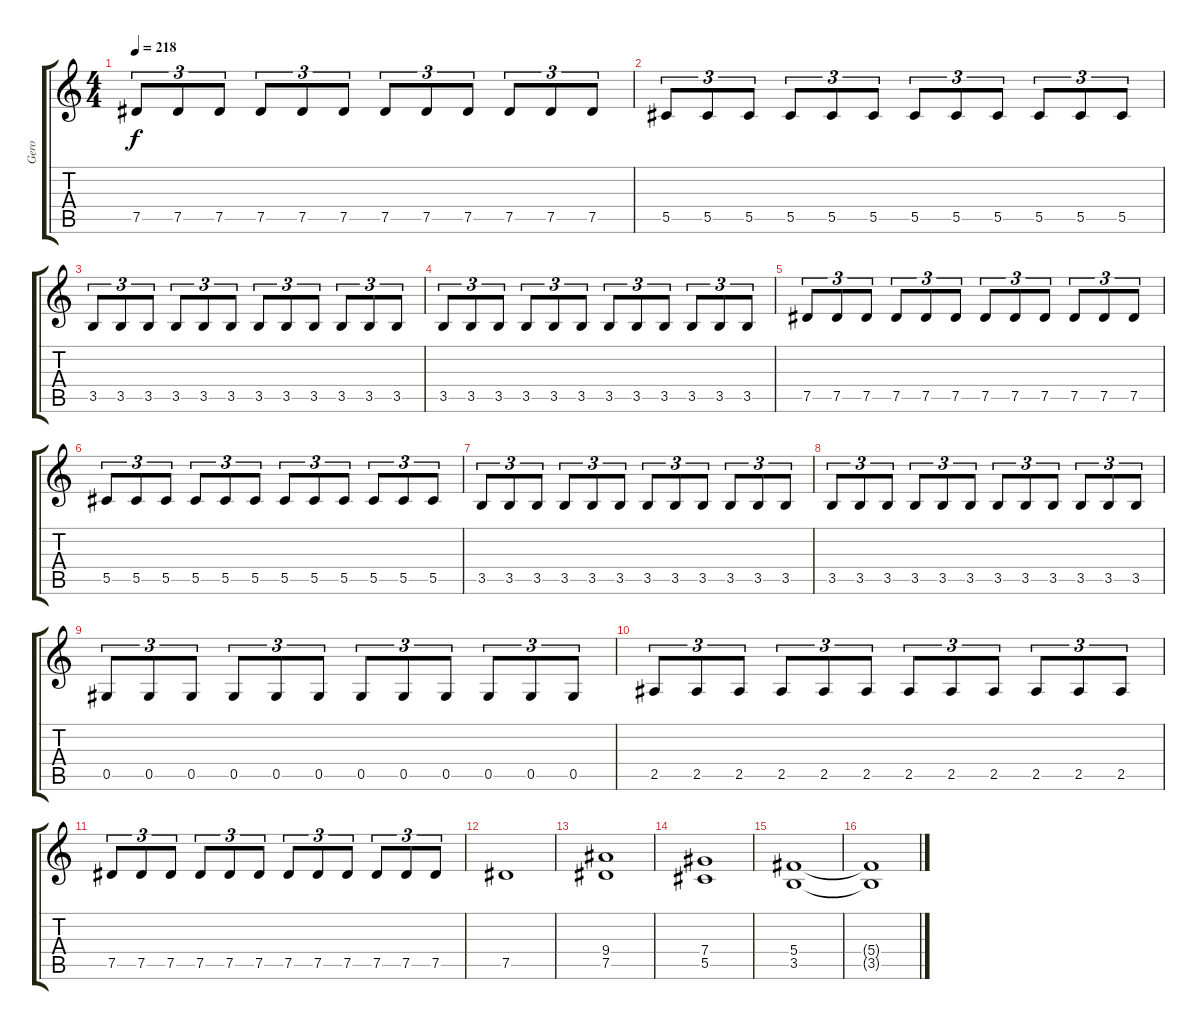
\track ("Gero" "Gero") {instrument distortionguitar}
\staff {score tabs}
\tuning (Eb4 Bb3 Gb3 Db3 Ab2 Eb2) {hide}
\ts (4 4)
\tempo 218
\clef g2
\ks c
7.5.8{tu (3 2) dy f} 7.5.8{tu (3 2)} 7.5.8{tu (3 2)} 7.5.8{tu (3 2)} 7.5.8{tu (3 2)} 7.5.8{tu (3 2)} 7.5.8{tu (3 2)} 7.5.8{tu (3 2)} 7.5.8{tu (3 2)} 7.5.8{tu (3 2)} 7.5.8{tu (3 2)} 7.5.8{tu (3 2)} |
5.5.8{tu (3 2)} 5.5.8{tu (3 2)} 5.5.8{tu (3 2)} 5.5.8{tu (3 2)} 5.5.8{tu (3 2)} 5.5.8{tu (3 2)} 5.5.8{tu (3 2)} 5.5.8{tu (3 2)} 5.5.8{tu (3 2)} 5.5.8{tu (3 2)} 5.5.8{tu (3 2)} 5.5.8{tu (3 2)} |
3.5.8{tu (3 2)} 3.5.8{tu (3 2)} 3.5.8{tu (3 2)} 3.5.8{tu (3 2)} 3.5.8{tu (3 2)} 3.5.8{tu (3 2)} 3.5.8{tu (3 2)} 3.5.8{tu (3 2)} 3.5.8{tu (3 2)} 3.5.8{tu (3 2)} 3.5.8{tu (3 2)} 3.5.8{tu (3 2)} |
3.5.8{tu (3 2)} 3.5.8{tu (3 2)} 3.5.8{tu (3 2)} 3.5.8{tu (3 2)} 3.5.8{tu (3 2)} 3.5.8{tu (3 2)} 3.5.8{tu (3 2)} 3.5.8{tu (3 2)} 3.5.8{tu (3 2)} 3.5.8{tu (3 2)} 3.5.8{tu (3 2)} 3.5.8{tu (3 2)} |
7.5.8{tu (3 2)} 7.5.8{tu (3 2)} 7.5.8{tu (3 2)} 7.5.8{tu (3 2)} 7.5.8{tu (3 2)} 7.5.8{tu (3 2)} 7.5.8{tu (3 2)} 7.5.8{tu (3 2)} 7.5.8{tu (3 2)} 7.5.8{tu (3 2)} 7.5.8{tu (3 2)} 7.5.8{tu (3 2)} |
5.5.8{tu (3 2)} 5.5.8{tu (3 2)} 5.5.8{tu (3 2)} 5.5.8{tu (3 2)} 5.5.8{tu (3 2)} 5.5.8{tu (3 2)} 5.5.8{tu (3 2)} 5.5.8{tu (3 2)} 5.5.8{tu (3 2)} 5.5.8{tu (3 2)} 5.5.8{tu (3 2)} 5.5.8{tu (3 2)} |
3.5.8{tu (3 2)} 3.5.8{tu (3 2)} 3.5.8{tu (3 2)} 3.5.8{tu (3 2)} 3.5.8{tu (3 2)} 3.5.8{tu (3 2)} 3.5.8{tu (3 2)} 3.5.8{tu (3 2)} 3.5.8{tu (3 2)} 3.5.8{tu (3 2)} 3.5.8{tu (3 2)} 3.5.8{tu (3 2)} |
3.5.8{tu (3 2)} 3.5.8{tu (3 2)} 3.5.8{tu (3 2)} 3.5.8{tu (3 2)} 3.5.8{tu (3 2)} 3.5.8{tu (3 2)} 3.5.8{tu (3 2)} 3.5.8{tu (3 2)} 3.5.8{tu (3 2)} 3.5.8{tu (3 2)} 3.5.8{tu (3 2)} 3.5.8{tu (3 2)} |
0.5.8{tu (3 2)} 0.5.8{tu (3 2)} 0.5.8{tu (3 2)} 0.5.8{tu (3 2)} 0.5.8{tu (3 2)} 0.5.8{tu (3 2)} 0.5.8{tu (3 2)} 0.5.8{tu (3 2)} 0.5.8{tu (3 2)} 0.5.8{tu (3 2)} 0.5.8{tu (3 2)} 0.5.8{tu (3 2)} |
2.5.8{tu (3 2)} 2.5.8{tu (3 2)} 2.5.8{tu (3 2)} 2.5.8{tu (3 2)} 2.5.8{tu (3 2)} 2.5.8{tu (3 2)} 2.5.8{tu (3 2)} 2.5.8{tu (3 2)} 2.5.8{tu (3 2)} 2.5.8{tu (3 2)} 2.5.8{tu (3 2)} 2.5.8{tu (3 2)} |
7.5.8{tu (3 2)} 7.5.8{tu (3 2)} 7.5.8{tu (3 2)} 7.5.8{tu (3 2)} 7.5.8{tu (3 2)} 7.5.8{tu (3 2)} 7.5.8{tu (3 2)} 7.5.8{tu (3 2)} 7.5.8{tu (3 2)} 7.5.8{tu (3 2)} 7.5.8{tu (3 2)} 7.5.8{tu (3 2)} |
7.5.1 |
(9.4 7.5).1 |
(7.4 5.5).1 |
(5.4 3.5).1 |
(5.4{t} 3.5{t}).1
